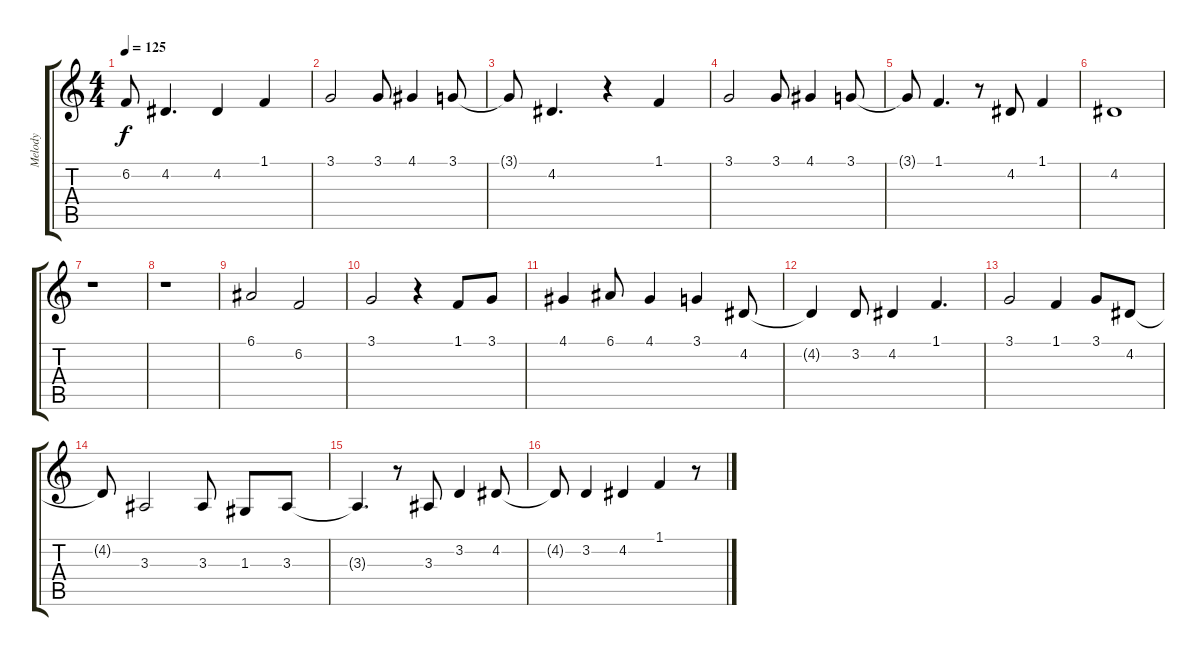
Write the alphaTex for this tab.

\track ("Melody" "Melody") {instrument vibraphone}
\staff {score tabs}
\tuning (E4 B3 G3 D3 A2 E2) {hide}
\ts (4 4)
\tempo 125
\clef g2
\ks c
6.2{t}.8{dy f} 4.2.4{d} 4.2.4 1.1.4 |
3.1.2 3.1.8 4.1.4 3.1.8 |
3.1{t}.8 4.2.4{d} r.4 1.1.4 |
3.1.2 3.1.8 4.1.4 3.1.8 |
3.1{t}.8 1.1.4{d} r.8 4.2.8 1.1.4 |
4.2.1 |
r.1 |
r.1 |
6.1.2 6.2.2 |
3.1.2 r.4 1.1.8 3.1.8 |
4.1.4 6.1.8 4.1.4 3.1.4 4.2.8 |
4.2{t}.4 3.2.8 4.2.4 1.1.4{d} |
3.1.2 1.1.4 3.1.8 4.2.8 |
4.2{t}.8 3.3.2 3.3.8 1.3.8 3.3.8 |
3.3{t}.4{d} r.8 3.3.8 3.2.4 4.2.8 |
4.2{t}.8 3.2.4 4.2.4 1.1.4 r.8
